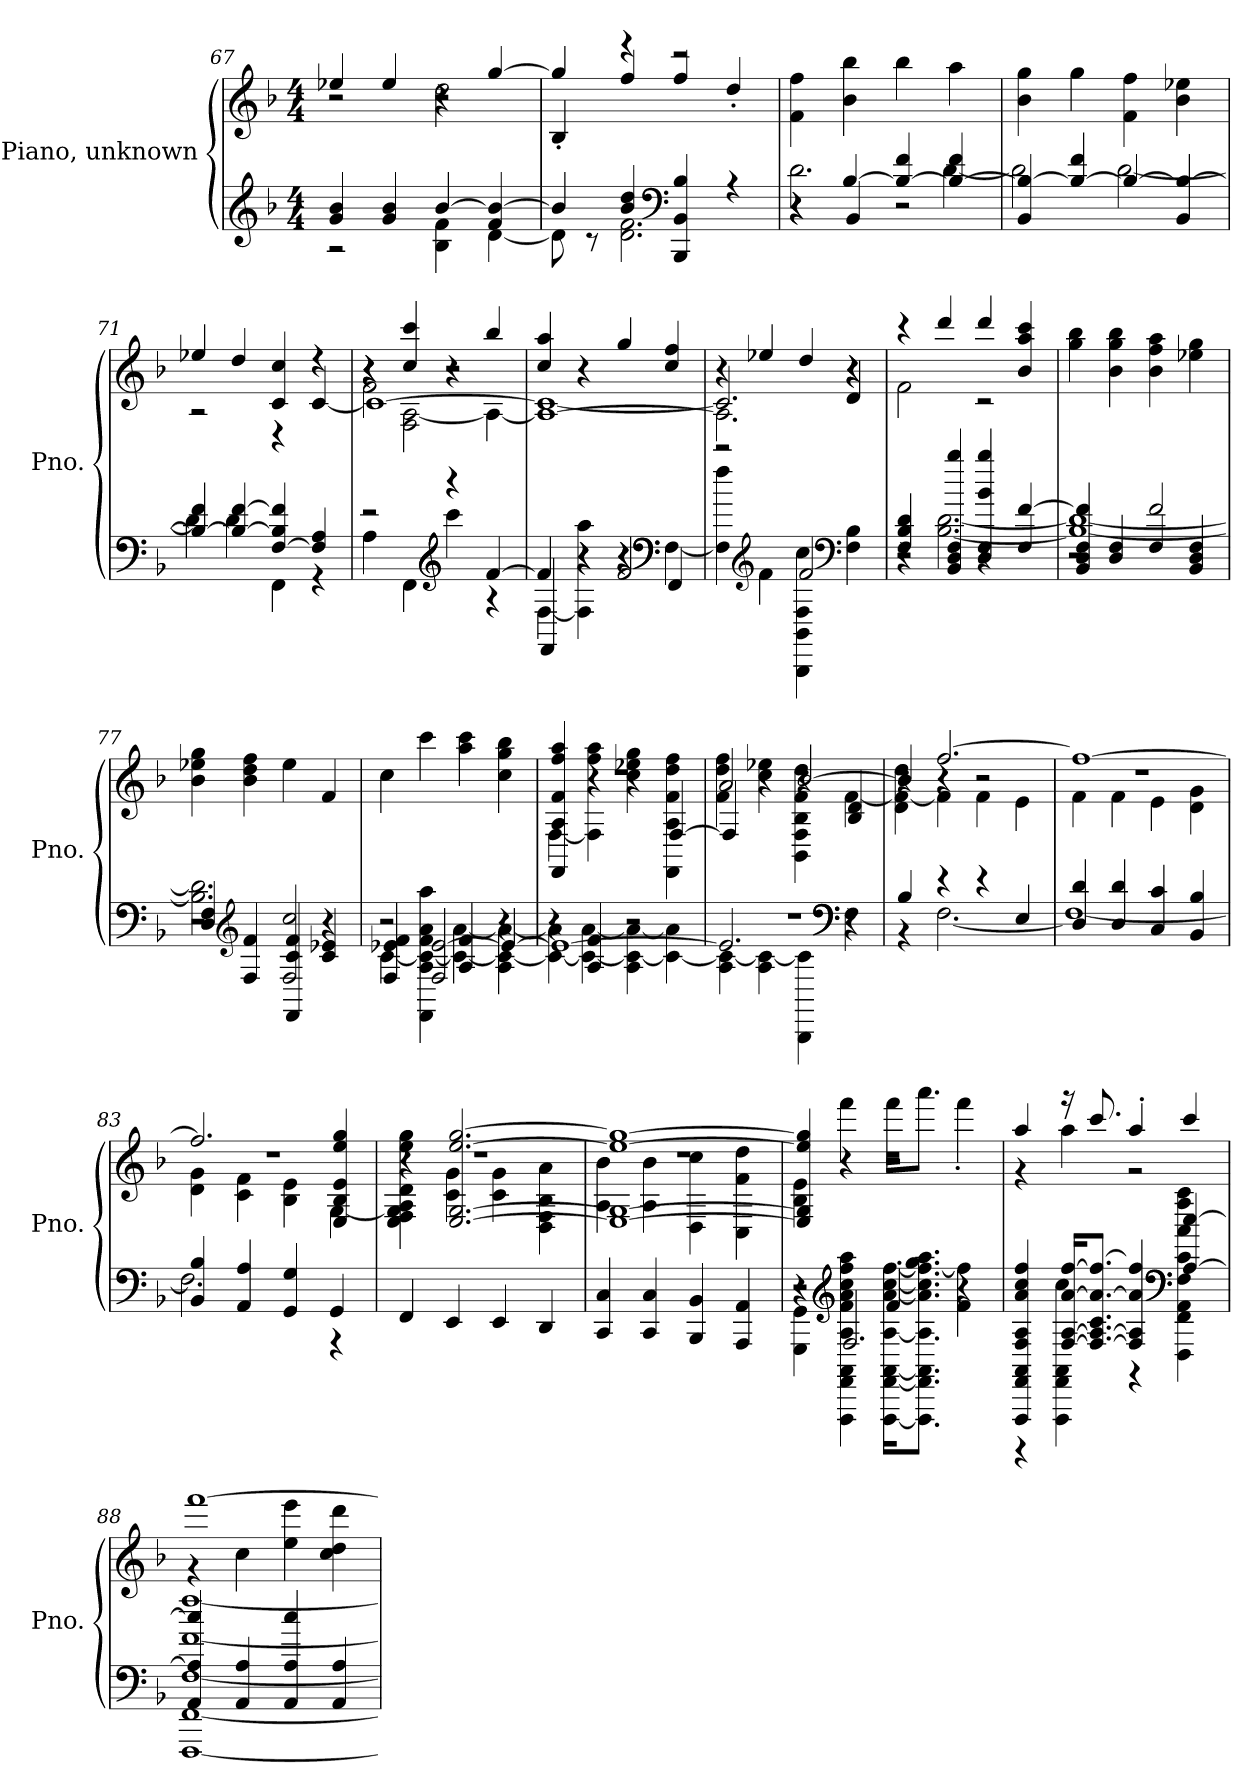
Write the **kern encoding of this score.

**kern	**kern
*part1	*part1
*staff2	*staff1
*I"Piano, unknown	*
*I'Pno.	*
*clefG2	*clefG2
*k[b-]	*k[b-]
*M4/4	*M4/4
=67	=67
*^	*^
*	*	*	*^
4g/ 4b-/	2r	2r	2r	4ee-X/
4g/ 4b-/	.	.	.	4ee-/
[4b-/	4B-\ 4f\	4r	2dd\	2r
4f/ 4b-/_	[4d\	[4gg/	.	.
*	*	*	*v	*v
=68	=68	=68	=68
4b-/]	8d\]	4gg/]	4B-'/
.	8r	.	.
4b-/ 4dd/	2.d\ 2.f\	4r	4ff/
*clefF4	*	*	*
4BBB-/ 4BB-/ 4B-/	.	2r	4ff/
4r	.	.	4dd'/
*	*	*v	*v
=69	=69	=69
*	*^	*
4r	2.d\	4r	4f\ 4ff\
[4B-/	.	4BB-/	4b-\ 4bb-\
4B-/_ 4f/	.	2r	4bb-\
4B-/_ 4f/	[4d\	.	4aa\
*	*v	*v	*
!!LO:LB:g=z
=70	=70	=70
4BB-/ 4B-/_	2d\]	4b-\ 4gg\
4B-/_ 4f/	.	4gg\
4B-/_	[2d\	4f\ 4ff\
4BB-/ 4B-/_	.	4b-\ 4ee-X\
=71	=71	=71
*	*	*^
4B-/_ 4f/	4d\]	4ee-X/	2r
4B-/_ [4f/	4d\	4dd/	.
[4F/ 4B-/] 4f/]	4FF\	4c/ 4cc/	4r
4F/] 4A/	4r	4r	[4c/
=72	=72	=72	=72
*	*	*^	*^
2r	4A\	4r	2f\	1c_	4r
.	4FF\	4cc/ 4ccc/	.	.	2F\ [2A\
*clefG2	*	*	*	*	*
4r	4ccc\	4r	2r	.	.
[4f/	4r	4bb-/	.	.	4A\_
*	*	*	*	*v	*v
=73	=73	=73	=73	=73
*	*^	*	*	*
4f/]	[4F\	4FF/	4cc/ 4aa/	1c_	1A_
4r	4F\] 4aa\	4r	4r	.	.
2f/	4r	4r	4gg/	.	.
*clefF4	*	*	*	*	*
.	[4F\	4FF/	4cc/ 4ff/	.	.
*	*v	*v	*	*	*
=74	=74	=74	=74	=74
2r	4F\] 4ff\	4r	2.c/]	2.A\]
*clefG2	*	*	*	*
.	4f\	4ee-X/	.	.
2f/	4BBB-\ 4BB-\ 4F\ 4cc\	4dd/	.	.
*clefF4	*	*	*	*
.	4F\ 4B-\	4d/	4r	4r
*	*	*	*v	*v
!!LO:LB:g=z
=75	=75	=75	=75
*	*^	*	*
2r	4r	4F/ 4B-/ 4d/	4r	2f\
.	[2.B-\ [2.d\	4BB-/ 4D/ 4F/ 4bb-/	4ddd/	.
4r	.	4D/ 4F/ 4b-/ 4bb-/	4ddd/	2r
4F/	.	[4f/	4b-/ 4aa/ 4ccc/	.
*	*	*	*v	*v
=76	=76	=76	=76
2r	1B-_ 1d_	4BB-/ 4D/ 4F/ 4f/]	4gg\ 4bb-\
.	.	4D/ 4F/	4b-\ 4gg\ 4bb-\
2f/	.	4F/	4b-\ 4ff\ 4aa\
.	.	4BB-/ 4D/ 4F/	4ee-X\ 4gg\
=77	=77	=77	=77
2r	2.B-\] 2.d\]	4D/ 4F/	4b-\ 4ee-X\ 4gg\
*clefG2	*	*	*
.	.	4F/ 4f/	4b-\ 4dd\ 4ff\
2F/ 2cc/	.	4FF/ 4c/ 4f/	4ee-\
.	4r	4c/ 4e-X/	4f/
=78	=78	=78	=78
2r	[4c\	4F/ 4e-X/ 4f/	4cc\
.	4FF\ 4A\ 4c\_ 4f\ 4a\ 4aa\	2F/ [2e-/	4ccc\
4A/ 4f/	4c\_ [4a\	.	4aa\ 4ccc\
4r	4A\ 4c\_ 4a\_	4e-/_	4cc\ 4gg\ 4bb-\
=79	=79	=79	=79
*	*	*	*^
*	*	*	*	*^
4r	4c\_ 4a\]	1e-_	1r	[4F\	4FF/ 4A/ 4f/ 4ff/ 4aa/
4A/ 4f/	4c\_ [4a\	.	.	4F\] 4ff\ 4aa\	4r
2r	4A\ 4c\_ 4a\_	.	.	4cc\ 4ee-X\ 4gg\	4r
.	4c\_ 4a\]	.	.	4FF\ 4A\ 4f\ 4dd\ 4ff\	[4F/
!!LO:LB:g=z	!!	!!
=80	=80	=80	=80	=80	=80
1r	4A\ 4c\_	2.e-/]	2a/	4f\ 4dd\ 4ff\	4F/]
.	4A\ 4c\_	.	.	4cc\ 4ee-X\	4r
.	4BBB-\ 4c\]	.	[2b-/	4BB-\ 4F\ 4B-\ 4f\ 4dd\	4r
*clefF4	*	*	*	*	*
.	4F\	4r	.	[4f\	4B-/ 4d/
*	*v	*v	*	*	*
=81	=81	=81	=81	=81
4B-/	4r	4b-/]	4d\ 4f\_ 4dd\	4r
4r	[2.F\	4r	4f\]	[2.ff/
4r	.	2r	4f\	.
4E/	.	.	4e\	.
=82	=82	=82	=82	=82
4D/ 4d/	1F_	1r	4f\	1ff_
4D/ 4d/	.	.	4f\	.
4C/ 4c/	.	.	4e\	.
4BB-/ 4B-/	.	.	4d\ 4g\	.
=83	=83	=83	=83	=83
4BB-/ 4B-/	2.F\]	1r	4d\ 4g\	2.ff/]
4AA/ 4A/	.	.	4c\ 4f\	.
4GG/ 4G/	.	.	4B-\ 4e\	.
4GG/	4r	.	[4G\	4E/ 4B-/ 4e/ 4ee/ 4gg/
*v	*v	*	*	*
=84	=84	=84	=84
4FF/	1r	4E\ 4F\ 4G\] 4A\ 4d\ 4ee\ 4gg\	4r
4EE/	.	4c\ 4g\	[2.E/ [2.G/ [2.ee/ [2.gg/
4EE/	.	4c\ 4g\	.
4DD/	.	4D\ 4F\ 4B-\ 4a\	.
=85	=85	=85	=85
4CC/ 4C/	1r	4A\ 4b-\	1E_ 1G_ 1ee_ 1gg_
4CC/ 4C/	.	4A\ 4b-\	.
4BBB-/ 4BB-/	.	4D\ 4cc\	.
4AAA/ 4AA/	.	4C\ 4f\ 4dd\	.
!!LO:LB:g=z	!!	!!
=86	=86	=86	=86
*^	*	*	*
*	*^	*	*	*
2r	4GGG\ 4GG\	4r	1r	4B-\ 4e\	4E/] 4G/] 4ee/] 4gg/]
*clefG2	*	*	*	*	*
.	4FFF\ 4FF\ 4AA\ 4A\ 4f\ 4a\ 4cc\ 4ff\ 4aa\	2.F/	.	4fff\	4r
4f'/	[16FFF\ [16FF\ [16AA\ [16A\ [16a\ [16cc\ [16ff\KL	.	.	16fff\KL	2r
.	8.FFF\] 8.FF\] 8.AA\] 8.A\] 8.a\] 8.cc\] 8.ff\_ 8.gg\ 8.aa\J	.	.	8.aaa\J	.
4r	4f\ 4ff\]	.	.	4fff'\	.
*	*v	*v	*	*	*
*	*	*	*v	*v
=87	=87	=87	=87
4FFF/ 4FF/ 4AA/ 4F/ 4A/ 4a/ 4cc/ 4ff/	4r	4aa/	4r
[16F/ [16A/ [16a/ [16ff/KL	4FFF\ 4FF\ 4AA\ 4cc\	16r	4aa\
8.F/_ 8.A/_ 8.c/ 8.a/_ 8.ff/_J	.	8.ccc/	.
4F/] 4A/] 4a/] 4ff/]	4r	4aa'/	2r
*clefF4	*	*	*
[4A/ [4cc/	4FFF\ 4FF\ 4AA\ 4F\ 4c\ 4a\ 4ff\ 4aa\	4ccc/	.
=88	=88	=88	=88
4AA/ 4A/] 4cc/]	[1FFF [1FF [1F [1f [1ff	[1fff	4r
4AA/ 4A/	.	.	4cc\
4AA/ 4A/ 4cc/	.	.	4ee\ 4eee\
4AA/ 4A/	.	.	4cc\ 4dd\ 4ddd\
*v	*v	*	*
*	*v	*v
=	=
*-	*-
